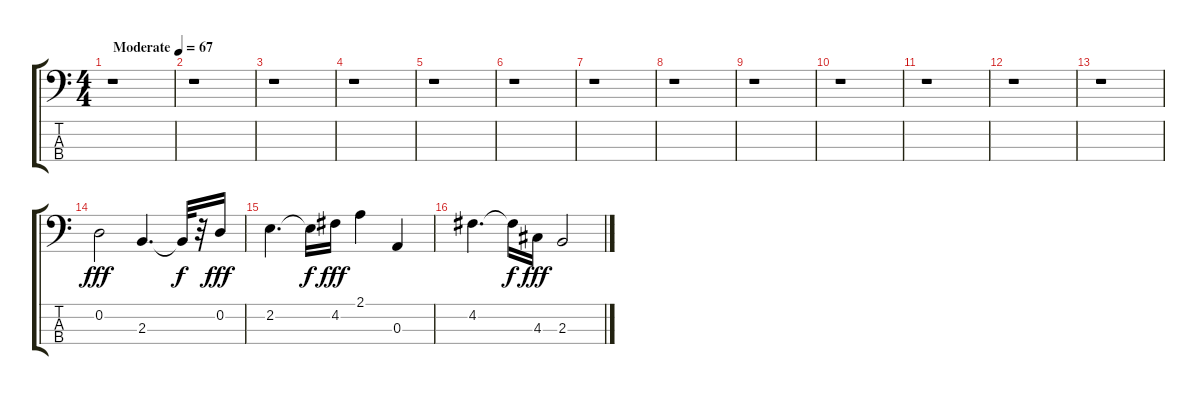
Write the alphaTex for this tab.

\track "" {instrument fretlessbass}
\staff {score tabs}
\tuning (G2 D2 A1 E1) {hide}
\ts (4 4)
\tempo (67 "Moderate")
\clef f4
\ks c
r.1{dy fff instrument fretlessbass} |
r.1 |
r.1 |
r.1 |
r.1 |
r.1 |
r.1 |
r.1 |
r.1 |
r.1 |
r.1 |
r.1 |
r.1 |
0.2.2 2.3.4{d} 2.3{t}.32{dy f} r.32 0.2.16{dy fff} |
2.2.4{d} 2.2{t}.16{dy f} 4.2.16{dy fff} 2.1.4 0.3.4 |
4.2.4{d} 4.2{t}.16{dy f} 4.3.16{dy fff} 2.3.2
